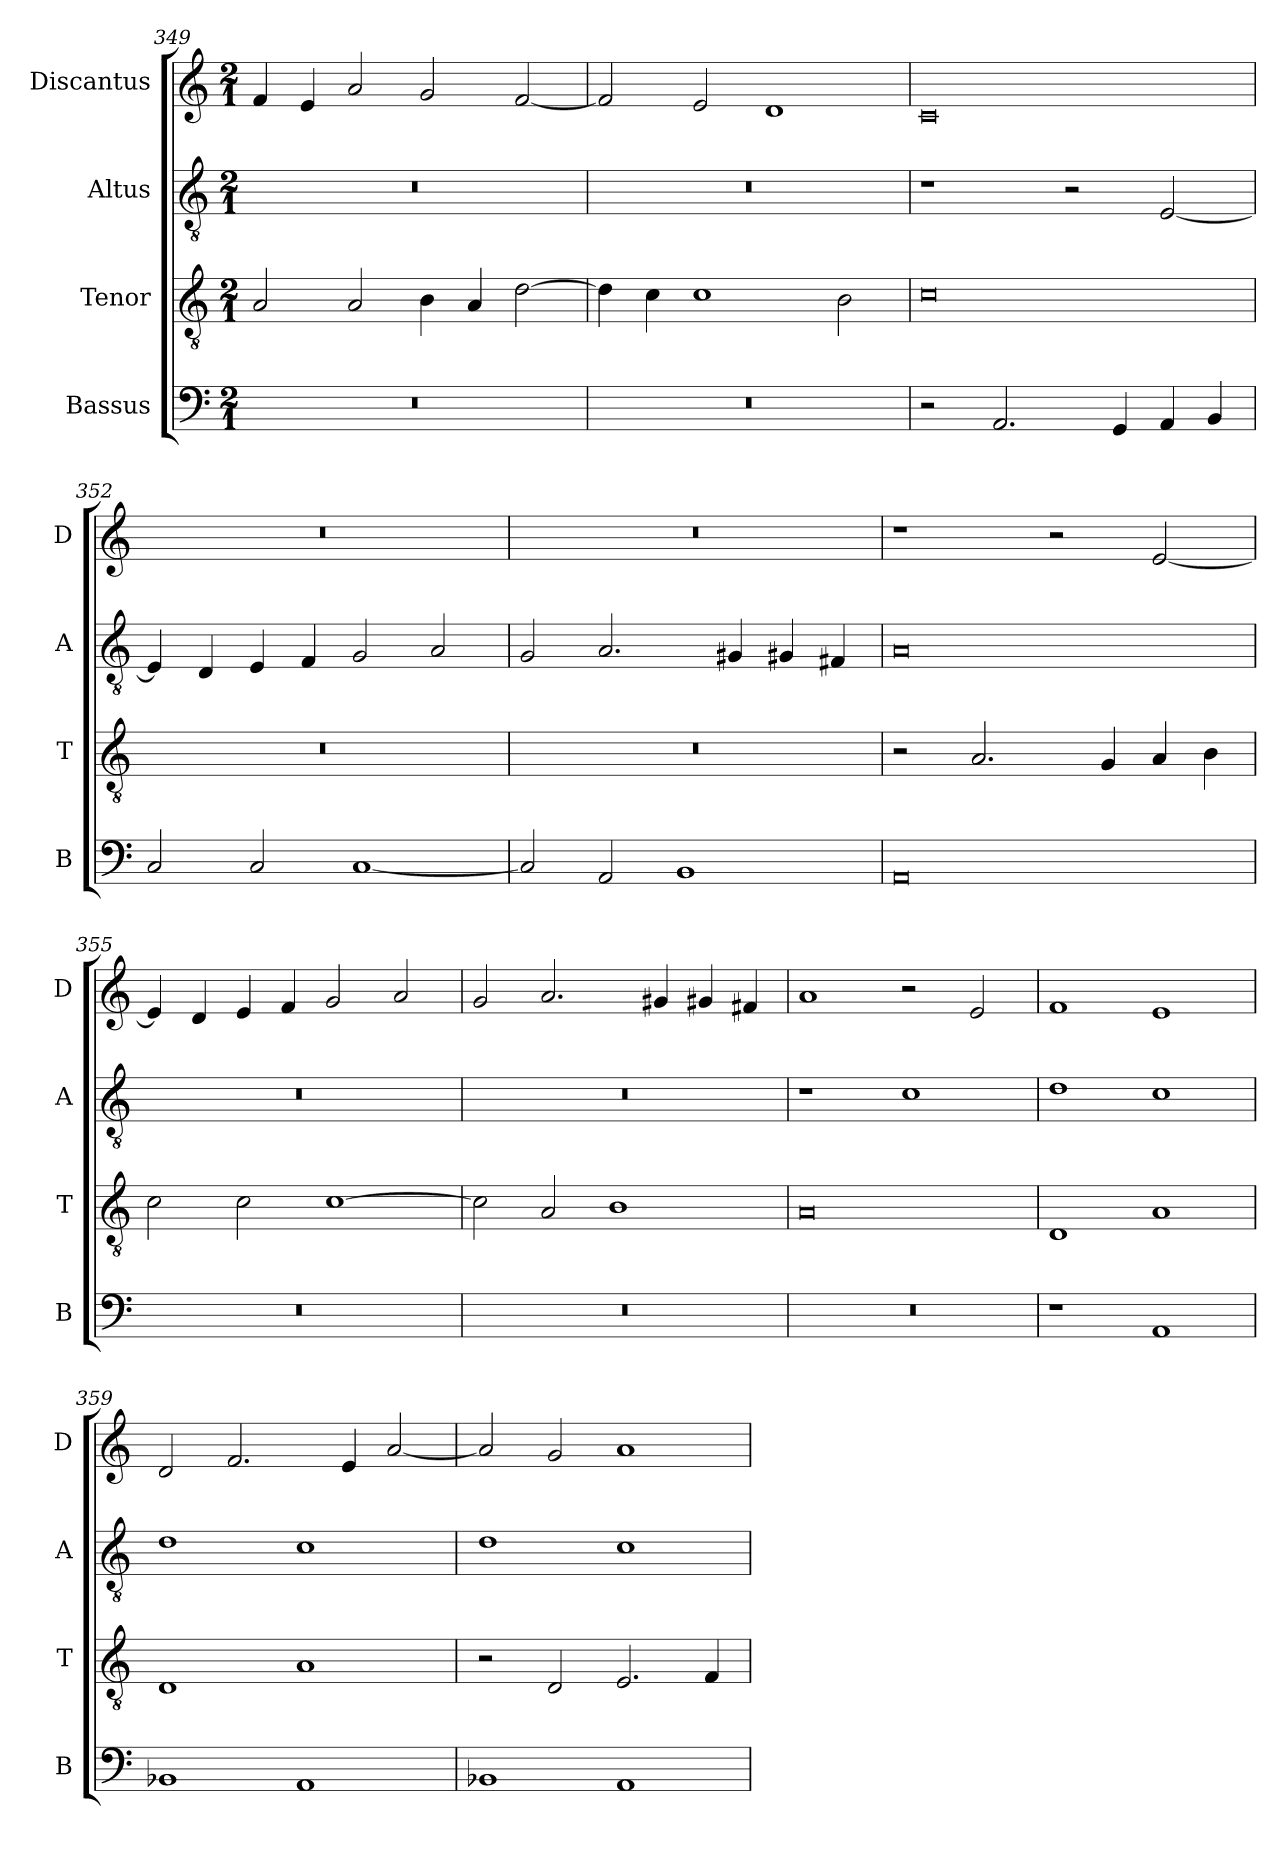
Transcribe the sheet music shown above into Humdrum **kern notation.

**kern	**kern	**kern	**kern
*part4	*part3	*part2	*part1
*staff4	*staff3	*staff2	*staff1
*I"Bassus	*I"Tenor	*I"Altus	*I"Discantus
*I'B	*I'T	*I'A	*I'D
*clefF4	*clefGv2	*clefGv2	*clefG2
*k[]	*k[]	*k[]	*k[]
*M2/1	*M2/1	*M2/1	*M2/1
=349	=349	=349	=349
0r	2A/	0r	4f/
.	.	.	4e/
.	2A/	.	2a/
.	4B\	.	2g/
.	4A/	.	.
.	[2d\	.	[2f/
=350	=350	=350	=350
0r	4d\]	0r	2f/]
.	4c\	.	.
.	1c	.	2e/
.	.	.	1d
.	2B\	.	.
=351	=351	=351	=351
2r	0c	1r	0c
2.AA/	.	.	.
.	.	2r	.
4GG/	.	.	.
4AA/	.	[2E/	.
4BB/	.	.	.
=352	=352	=352	=352
2C/	0r	4E/]	0r
.	.	4D/	.
2C/	.	4E/	.
.	.	4F/	.
[1C	.	2G/	.
.	.	2A/	.
=353	=353	=353	=353
2C/]	0r	2G/	0r
2AA/	.	2.A/	.
1BB	.	.	.
.	.	4G#X/	.
.	.	4G#X/	.
.	.	4F#X/	.
=354	=354	=354	=354
0AA	2r	0A	1r
.	2.A/	.	.
.	.	.	2r
.	4G/	.	.
.	4A/	.	[2e/
.	4B\	.	.
=355	=355	=355	=355
0r	2c\	0r	4e/]
.	.	.	4d/
.	2c\	.	4e/
.	.	.	4f/
.	[1c	.	2g/
.	.	.	2a/
=356	=356	=356	=356
0r	2c\]	0r	2g/
.	2A/	.	2.a/
.	1B	.	.
.	.	.	4g#X/
.	.	.	4g#X/
.	.	.	4f#X/
=357	=357	=357	=357
0r	0A	1r	1a
.	.	1c	2r
.	.	.	2e/
=358	=358	=358	=358
1r	1D	1d	1f
1AA	1A	1c	1e
=359	=359	=359	=359
1BB-X	1D	1d	2d/
.	.	.	2.f/
1AA	1A	1c	.
.	.	.	4e/
.	.	.	[2a/
=360	=360	=360	=360
1BB-X	2r	1d	2a/]
.	2D/	.	2g/
1AA	2.E/	1c	1a
.	4F/	.	.
=	=	=	=
*-	*-	*-	*-
